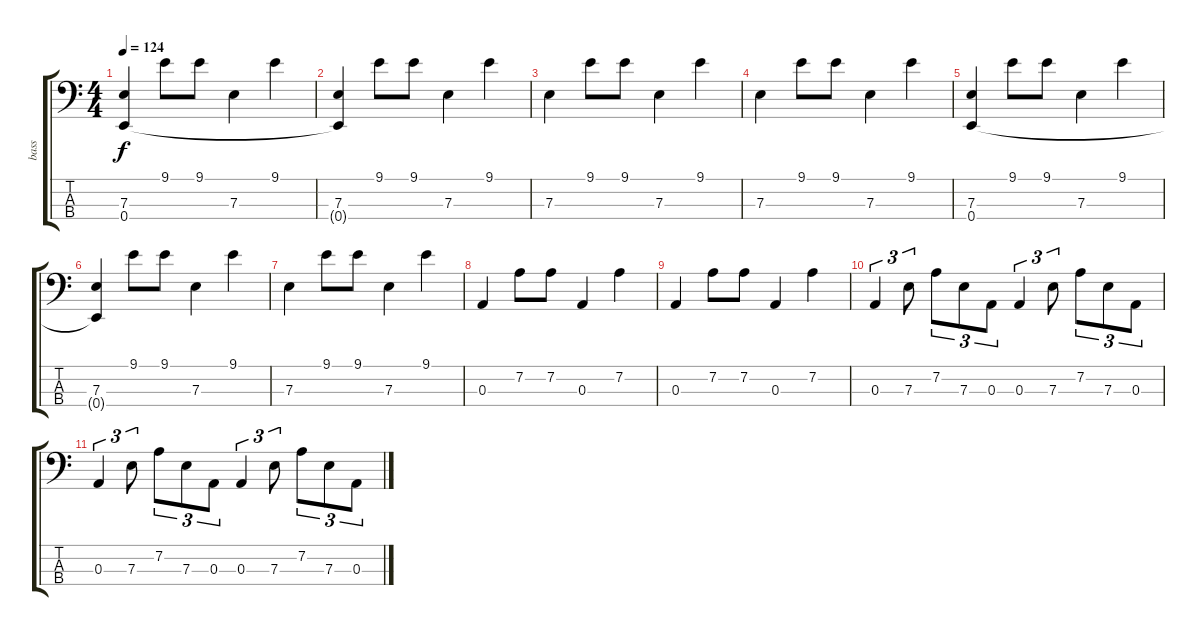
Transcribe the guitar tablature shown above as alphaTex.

\track ("bass" "bass") {instrument fretlessbass}
\staff {score tabs}
\tuning (G2 D2 A1 E1) {hide}
\ts (4 4)
\tempo 124
\clef f4
\ks c
(7.3 0.4).4{dy f} 9.1.8 9.1.8 7.3.4 9.1.4 |
(7.3 0.4{t}).4 9.1.8 9.1.8 7.3.4 9.1.4 |
7.3.4 9.1.8 9.1.8 7.3.4 9.1.4 |
7.3.4 9.1.8 9.1.8 7.3.4 9.1.4 |
(7.3 0.4).4 9.1.8 9.1.8 7.3.4 9.1.4 |
(7.3 0.4{t}).4 9.1.8 9.1.8 7.3.4 9.1.4 |
7.3.4 9.1.8 9.1.8 7.3.4 9.1.4 |
0.3.4 7.2.8 7.2.8 0.3.4 7.2.4 |
0.3.4 7.2.8 7.2.8 0.3.4 7.2.4 |
0.3.4{tu (3 2)} 7.3.8{tu (3 2)} 7.2.8{tu (3 2)} 7.3.8{tu (3 2)} 0.3.8{tu (3 2)} 0.3.4{tu (3 2)} 7.3.8{tu (3 2)} 7.2.8{tu (3 2)} 7.3.8{tu (3 2)} 0.3.8{tu (3 2)} |
0.3.4{tu (3 2)} 7.3.8{tu (3 2)} 7.2.8{tu (3 2)} 7.3.8{tu (3 2)} 0.3.8{tu (3 2)} 0.3.4{tu (3 2)} 7.3.8{tu (3 2)} 7.2.8{tu (3 2)} 7.3.8{tu (3 2)} 0.3.8{tu (3 2)}
